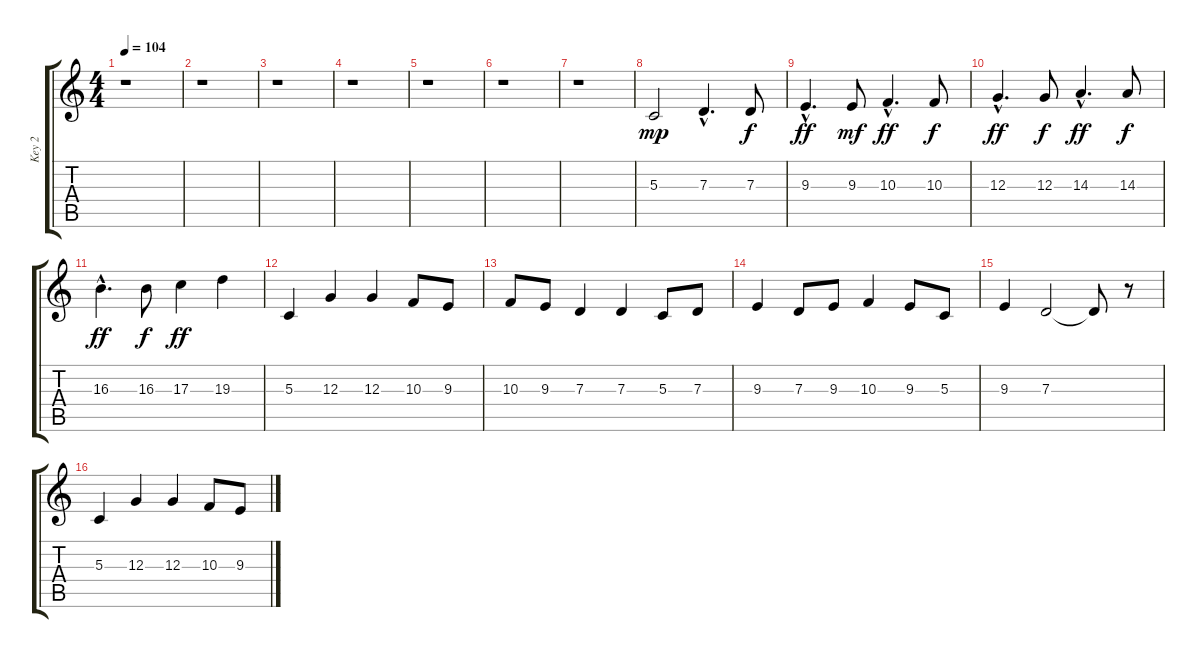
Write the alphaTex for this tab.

\track ("Key 2" "Key 2") {instrument fx4atmosphere}
\staff {score tabs}
\tuning (E4 B3 G3 D3 A2 E2) {hide}
\ts (4 4)
\tempo 104
\clef g2
\ks c
r.1{dy ff} |
r.1 |
r.1 |
r.1 |
r.1 |
r.1 |
r.1 |
5.3.2{dy mp} 7.3{hac}.4{d} 7.3.8{dy f} |
9.3{hac}.4{d dy ff} 9.3.8{dy mf} 10.3{hac}.4{d dy ff} 10.3.8{dy f} |
12.3{hac}.4{d dy ff} 12.3.8{dy f} 14.3{hac}.4{d dy ff} 14.3.8{dy f} |
16.3{hac}.4{d dy ff} 16.3.8{dy f} 17.3.4{dy ff} 19.3.4 |
5.3.4{instrument vibraphone} 12.3.4 12.3.4 10.3.8 9.3.8 |
10.3.8 9.3.8 7.3.4 7.3.4 5.3.8 7.3.8 |
9.3.4 7.3.8 9.3.8 10.3.4 9.3.8 5.3.8 |
9.3.4 7.3.2 7.3{t}.8 r.8 |
5.3.4 12.3.4 12.3.4 10.3.8 9.3.8
